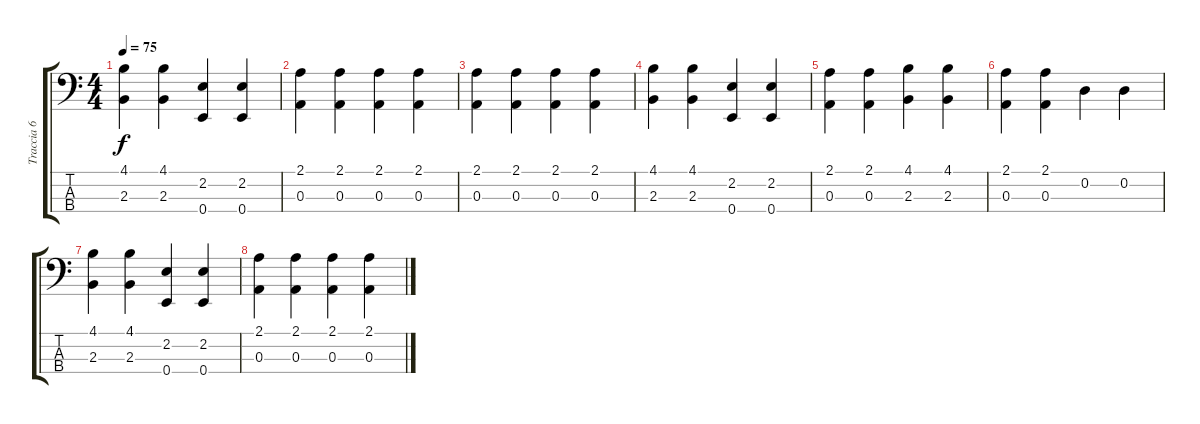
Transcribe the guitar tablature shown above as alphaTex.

\track ("Traccia 6" "Traccia 6") {instrument electricbassfinger}
\staff {score tabs}
\tuning (G2 D2 A1 E1) {hide}
\ts (4 4)
\tempo 75
\clef f4
\ks c
(4.1 2.3).4{dy f} (4.1 2.3).4 (2.2 0.4).4 (2.2 0.4).4 |
(2.1 0.3).4 (2.1 0.3).4 (2.1 0.3).4 (2.1 0.3).4 |
(2.1 0.3).4 (2.1 0.3).4 (2.1 0.3).4 (2.1 0.3).4 |
(4.1 2.3).4 (4.1 2.3).4 (2.2 0.4).4 (2.2 0.4).4 |
(2.1 0.3).4 (2.1 0.3).4 (4.1 2.3).4 (4.1 2.3).4 |
(2.1 0.3).4 (2.1 0.3).4 0.2.4 0.2.4 |
(4.1 2.3).4 (4.1 2.3).4 (2.2 0.4).4 (2.2 0.4).4 |
(2.1 0.3).4 (2.1 0.3).4 (2.1 0.3).4 (2.1 0.3).4
